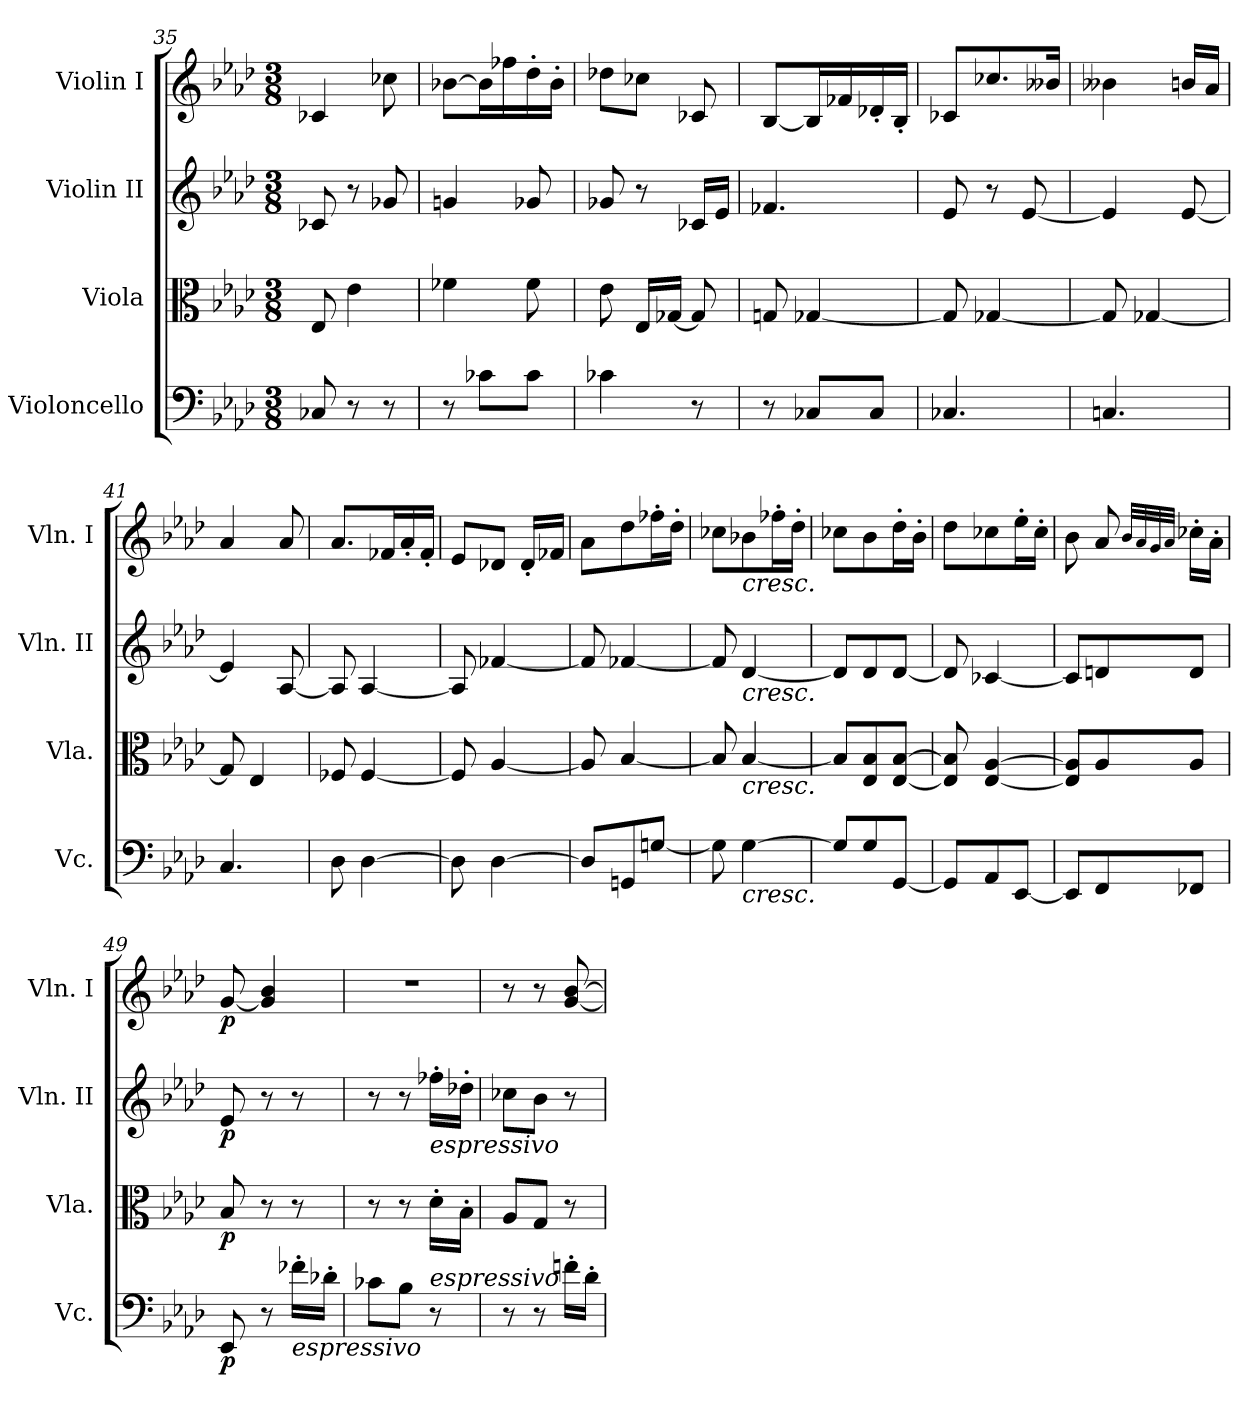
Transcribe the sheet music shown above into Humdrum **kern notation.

**kern	**dynam	**kern	**dynam	**kern	**dynam	**kern	**dynam
*part4	*part4	*part3	*part3	*part2	*part2	*part1	*part1
*staff4	*staff4	*staff3	*staff3	*staff2	*staff2	*staff1	*staff1
*I"Violoncello	*	*I"Viola	*	*I"Violin II	*	*I"Violin I	*
*I'Vc.	*	*I'Vla.	*	*I'Vln. II	*	*I'Vln. I	*
*clefF4	*	*clefC3	*	*clefG2	*	*clefG2	*
*k[b-e-a-d-]	*	*k[b-e-a-d-]	*	*k[b-e-a-d-]	*	*k[b-e-a-d-]	*
*A-:	*	*A-:	*	*A-:	*	*A-:	*
*M3/8	*	*M3/8	*	*M3/8	*	*M3/8	*
=35	=35	=35	=35	=35	=35	=35	=35
8C-X/	.	8E-/	.	8c-X/	.	4c-X/	.
8r	.	4e-\	.	8r	.	.	.
8r	.	.	.	8g-X/	.	8cc-X\	.
=36	=36	=36	=36	=36	=36	=36	=36
8r	.	4f-X\	.	4gn/	.	[8b-X\L	.
8c-X\L	.	.	.	.	.	16b-\L]	.
.	.	.	.	.	.	16ff-X\	.
8c-\J	.	8f-\	.	8g-X/	.	16dd-'\	.
.	.	.	.	.	.	16b-'\JJ	.
!!LO:LB:g=z
=37	=37	=37	=37	=37	=37	=37	=37
4c-X\	.	8e-\	.	8g-X/	.	8dd-X\L	.
.	.	16E-/LL	.	8r	.	8cc-X\J	.
.	.	[16G-X/JJ	.	.	.	.	.
8r	.	8G-/]	.	16c-X/LL	.	8c-X/	.
.	.	.	.	16e-/JJ	.	.	.
!!LO:PB:g=z
=38	=38	=38	=38	=38	=38	=38	=38
8r	.	8Gn/	.	4.f-X/	.	[8B-/L	.
8C-X/L	.	[4G-X/	.	.	.	16B-/L]	.
.	.	.	.	.	.	16f-X/	.
8C-/J	.	.	.	.	.	16d-X'/	.
.	.	.	.	.	.	16B-'/JJ	.
=39	=39	=39	=39	=39	=39	=39	=39
4.C-X/	.	8G-/]	.	8e-/	.	8c-X/L	.
.	.	[4G-X/	.	8r	.	8.cc-X/	.
.	.	.	.	[8e-/	.	.	.
.	.	.	.	.	.	16b--X/Jk	.
=40	=40	=40	=40	=40	=40	=40	=40
4.Cn/	.	8G-/]	.	4e-/]	.	4b--X\	.
.	.	[4G-X/	.	.	.	.	.
.	.	.	.	[8e-/	.	16bn/LL	.
.	.	.	.	.	.	16a-/JJ	.
=41	=41	=41	=41	=41	=41	=41	=41
4.C/	.	8G-/]	.	4e-/]	.	4a-/	.
.	.	4E-/	.	.	.	.	.
.	.	.	.	[8A-/	.	8a-/	.
=42	=42	=42	=42	=42	=42	=42	=42
8D-\	.	8F-X/	.	8A-/]	.	8.a-/L	.
[4D-\	.	[4F-/	.	[4A-/	.	.	.
.	.	.	.	.	.	16f-X/L	.
.	.	.	.	.	.	16a-'/	.
.	.	.	.	.	.	16f-'/JJ	.
=43	=43	=43	=43	=43	=43	=43	=43
8D-\]	.	8F-/]	.	8A-/]	.	8e-/L	.
[4D-\	.	[4A-/	.	[4f-X/	.	8d-X/J	.
.	.	.	.	.	.	16d-'/LL	.
.	.	.	.	.	.	16f-X/JJ	.
=44	=44	=44	=44	=44	=44	=44	=44
8D-/L]	.	8A-/]	.	8f-/]	.	8a-\L	.
8GGn/	.	[4B-/	.	[4f-X/	.	8dd-\	.
[8Gn/J	.	.	.	.	.	16ff-X'\L	.
.	.	.	.	.	.	16dd-'\JJ	.
!!LO:LB:g=z
=45	=45	=45	=45	=45	=45	=45	=45
8G\]	.	8B-/]	.	8f-/]	.	8cc-X\L	.
!	!	!	!	!	!	!LO:TX:b:i:t=cresc.	!
!	!	!	!	!LO:TX:b:i:t=cresc.	!	!	!
!	!	!LO:TX:b:i:t=cresc.	!	!	!	!	!
!LO:TX:b:i:t=cresc.	!	!	!	!	!	!	!
[4G\	.	[4B-/	.	[4d-/	.	8b-X\	.
.	.	.	.	.	.	16ff-X'\L	.
.	.	.	.	.	.	16dd-'\JJ	.
=46	=46	=46	=46	=46	=46	=46	=46
8G/L]	.	8B-/L]	.	8d-/L]	.	8cc-X\L	.
8G/	.	8E-/ 8B-/	.	8d-/	.	8b-\	.
[8GG/J	.	[8E-/ [8B-/J	.	[8d-/J	.	16dd-'\L	.
.	.	.	.	.	.	16b-'\JJ	.
!!LO:LB:g=z
=47	=47	=47	=47	=47	=47	=47	=47
8GG/L]	.	8E-/] 8B-/]	.	8d-/]	.	8dd-\L	.
8AA-/	.	[4E-/ [4A-/	.	[4c-X/	.	8cc-X\	.
[8EE-/J	.	.	.	.	.	16ee-'\L	.
.	.	.	.	.	.	16cc-'\JJ	.
=48	=48	=48	=48	=48	=48	=48	=48
8EE-/L]	.	8E-/] 8A-/]L	.	8c-/L]	.	8b-\	.
8FF/	.	8A-/	.	8dn/	.	8a-/	.
.	.	.	.	.	.	32qb-/LLL	.
.	.	.	.	.	.	32qa-/	.
.	.	.	.	.	.	32qg/	.
.	.	.	.	.	.	32qa-/JJJ	.
8FF-X/J	.	8A-/J	.	8d/J	.	16cc-X'\LL	.
.	.	.	.	.	.	16a-'\JJ	.
=49	=49	=49	=49	=49	=49	=49	=49
!	!LO:DY:b	!	!LO:DY:b	!	!LO:DY:b	!	!LO:DY:b
8EE-/	p	8B-/	p	8e-/	p	[8g/	p
8r	.	8r	.	8r	.	4g/] 4b-/	.
!LO:TX:b:i:t=espressivo	!	!	!	!	!	!	!
16f-X'\LL	.	8r	.	8r	.	.	.
16d-X'\JJ	.	.	.	.	.	.	.
=50	=50	=50	=50	=50	=50	=50	=50
8c-X\L	.	8r	.	8r	.	4.r	.
8B-\J	.	8r	.	8r	.	.	.
!	!	!	!	!LO:TX:b:i:t=espressivo	!	!	!
!LO:TX:a:i:t=espressivo	!	!	!	!	!	!	!
8r	.	16d-'\LL	.	16ff-X'\LL	.	.	.
.	.	16B-'\JJ	.	16dd-X'\JJ	.	.	.
=51	=51	=51	=51	=51	=51	=51	=51
8r	.	8A-/L	.	8cc-X\L	.	8r	.
8r	.	8G/J	.	8b-\J	.	8r	.
16fn'\LL	.	8r	.	8r	.	[8g/ [8b-/	.
16d-'\JJ	.	.	.	.	.	.	.
=	=	=	=	=	=	=	=
*-	*-	*-	*-	*-	*-	*-	*-
